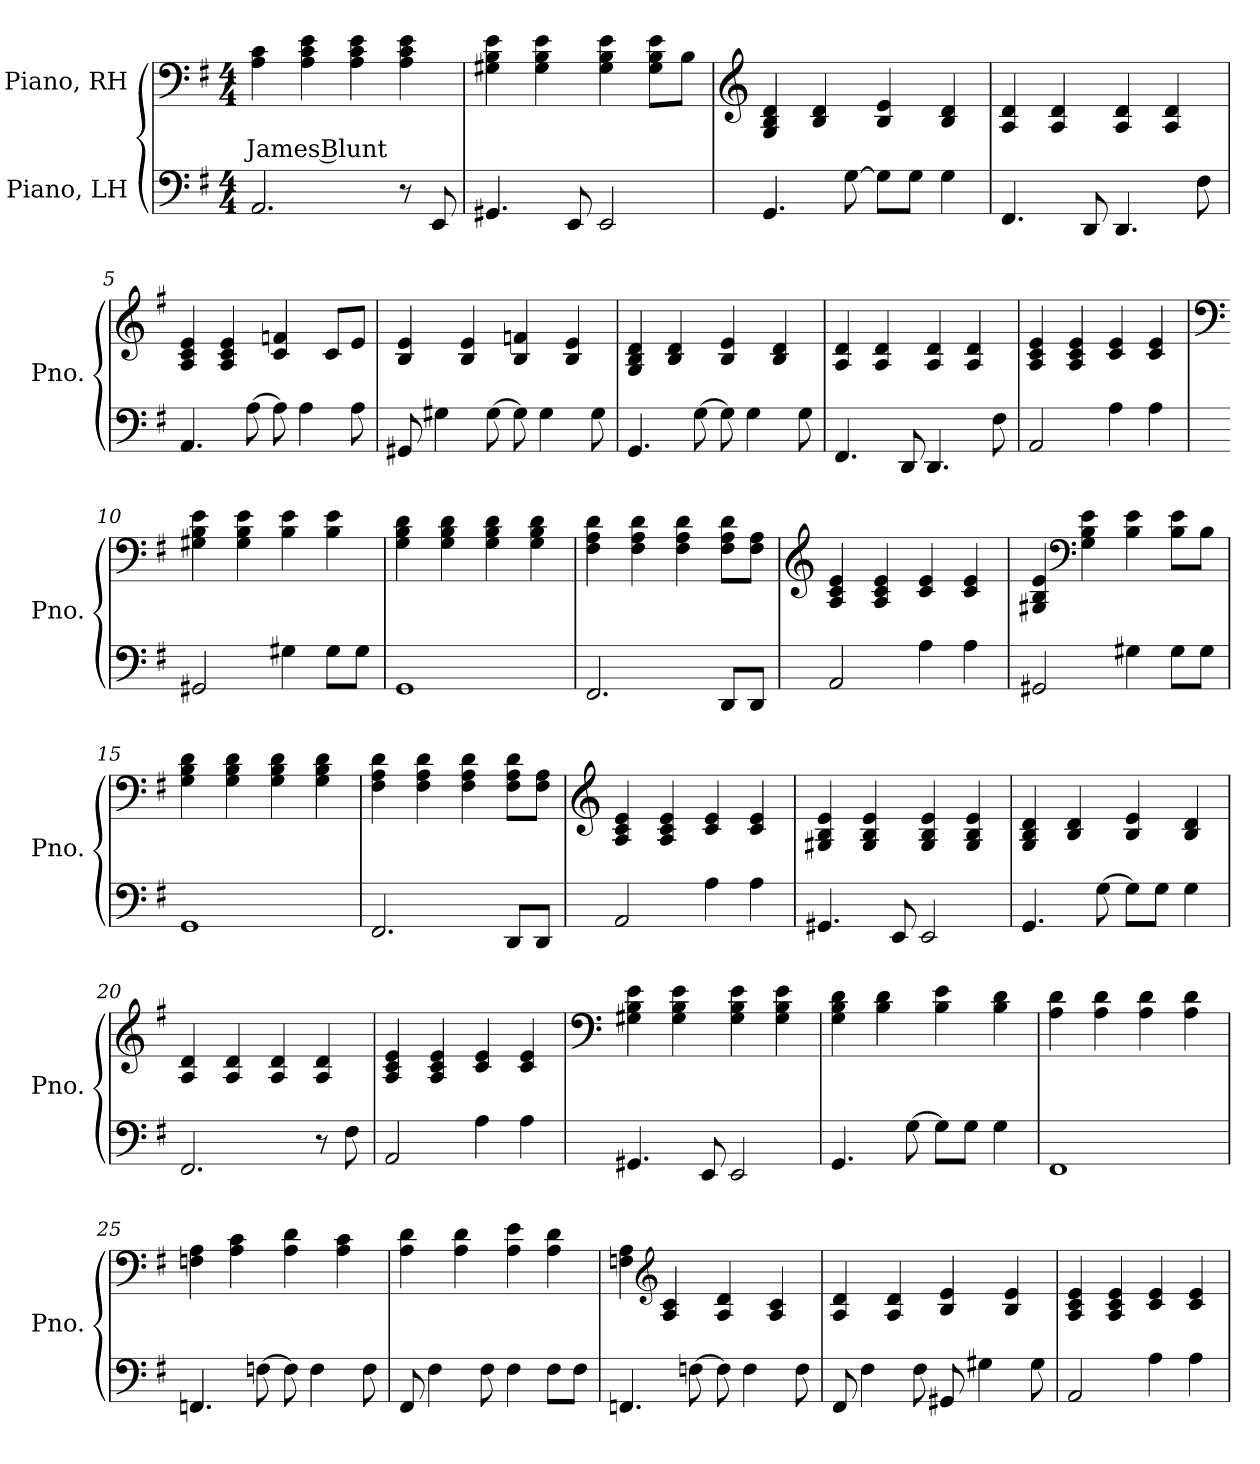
**kern	**kern	**text
*part2	*part1	*part1
*staff2	*staff1	*staff1
*I"Piano, LH	*I"Piano, RH	*
*I'Pno.	*I'Pno.	*
*clefF4	*clefF4	*
*k[f#]	*k[f#]	*
*M4/4	*M4/4	*
*MM83	*MM83	*
=1	=1	=1
!	!	!LO:LY:b
2.AA/	4A\ 4c\	James Blunt
.	4A\ 4c\ 4e\	.
.	4A\ 4c\ 4e\	.
8r	4A\ 4c\ 4e\	.
8EE/	.	.
=2	=2	=2
4.GG#X/	4G#X\ 4B\ 4e\	.
.	4G#\ 4B\ 4e\	.
8EE/	.	.
2EE/	4G#\ 4B\ 4e\	.
.	8G#\ 8B\ 8e\L	.
.	8B\J	.
=3	=3	=3
*	*clefG2	*
4.GG/	4G/ 4B/ 4d/	.
.	4B/ 4d/	.
[8G\	.	.
8G\L]	4B/ 4e/	.
8G\J	.	.
4G\	4B/ 4d/	.
=4	=4	=4
4.FF#/	4A/ 4d/	.
.	4A/ 4d/	.
8DD/	.	.
4.DD/	4A/ 4d/	.
.	4A/ 4d/	.
8F#\	.	.
!!LO:LB:g=z
=5	=5	=5
4.AA/	4A/ 4c/ 4e/	.
.	4A/ 4c/ 4e/	.
[8A\	.	.
8A\]	4c/ 4fn/	.
4A\	.	.
.	8c/L	.
8A\	8e/J	.
=6	=6	=6
8GG#X/	4B/ 4e/	.
4G#X\	.	.
.	4B/ 4e/	.
[8G#\	.	.
8G#\]	4B/ 4fn/	.
4G#\	.	.
.	4B/ 4e/	.
8G#\	.	.
=7	=7	=7
4.GG/	4G/ 4B/ 4d/	.
.	4B/ 4d/	.
[8G\	.	.
8G\]	4B/ 4e/	.
4G\	.	.
.	4B/ 4d/	.
8G\	.	.
=8	=8	=8
4.FF#/	4A/ 4d/	.
.	4A/ 4d/	.
8DD/	.	.
4.DD/	4A/ 4d/	.
.	4A/ 4d/	.
8F#\	.	.
=9	=9	=9
2AA/	4A/ 4c/ 4e/	.
.	4A/ 4c/ 4e/	.
4A\	4c/ 4e/	.
4A\	4c/ 4e/	.
!!LO:LB:g=z
=10	=10	=10
*	*clefF4	*
2GG#X/	4G#X\ 4B\ 4e\	.
.	4G#\ 4B\ 4e\	.
4G#X\	4B\ 4e\	.
8G#\L	4B\ 4e\	.
8G#\J	.	.
=11	=11	=11
1GG	4G\ 4B\ 4d\	.
.	4G\ 4B\ 4d\	.
.	4G\ 4B\ 4d\	.
.	4G\ 4B\ 4d\	.
=12	=12	=12
2.FF#/	4F#\ 4A\ 4d\	.
.	4F#\ 4A\ 4d\	.
.	4F#\ 4A\ 4d\	.
8DD/L	8F#\ 8A\ 8d\L	.
8DD/J	8F#\ 8A\J	.
=13	=13	=13
*	*clefG2	*
2AA/	4A/ 4c/ 4e/	.
.	4A/ 4c/ 4e/	.
4A\	4c/ 4e/	.
4A\	4c/ 4e/	.
=14	=14	=14
2GG#X/	4G#X/ 4B/ 4e/	.
*	*clefF4	*
.	4G#\ 4B\ 4e\	.
4G#X\	4B\ 4e\	.
8G#\L	8B\ 8e\L	.
8G#\J	8B\J	.
!!LO:LB:g=z
=15	=15	=15
1GG	4G\ 4B\ 4d\	.
.	4G\ 4B\ 4d\	.
.	4G\ 4B\ 4d\	.
.	4G\ 4B\ 4d\	.
=16	=16	=16
2.FF#/	4F#\ 4A\ 4d\	.
.	4F#\ 4A\ 4d\	.
.	4F#\ 4A\ 4d\	.
8DD/L	8F#\ 8A\ 8d\L	.
8DD/J	8F#\ 8A\J	.
=17	=17	=17
*	*clefG2	*
2AA/	4A/ 4c/ 4e/	.
.	4A/ 4c/ 4e/	.
4A\	4c/ 4e/	.
4A\	4c/ 4e/	.
=18	=18	=18
4.GG#X/	4G#X/ 4B/ 4e/	.
.	4G#/ 4B/ 4e/	.
8EE/	.	.
2EE/	4G#/ 4B/ 4e/	.
.	4G#/ 4B/ 4e/	.
=19	=19	=19
4.GG/	4G/ 4B/ 4d/	.
.	4B/ 4d/	.
[8G\	.	.
8G\L]	4B/ 4e/	.
8G\J	.	.
4G\	4B/ 4d/	.
=20	=20	=20
2.FF#/	4A/ 4d/	.
.	4A/ 4d/	.
.	4A/ 4d/	.
8r	4A/ 4d/	.
8F#\	.	.
!!LO:LB:g=z
=21	=21	=21
2AA/	4A/ 4c/ 4e/	.
.	4A/ 4c/ 4e/	.
4A\	4c/ 4e/	.
4A\	4c/ 4e/	.
=22	=22	=22
*	*clefF4	*
4.GG#X/	4G#X\ 4B\ 4e\	.
.	4G#\ 4B\ 4e\	.
8EE/	.	.
2EE/	4G#\ 4B\ 4e\	.
.	4G#\ 4B\ 4e\	.
=23	=23	=23
4.GG/	4G\ 4B\ 4d\	.
.	4B\ 4d\	.
[8G\	.	.
8G\L]	4B\ 4e\	.
8G\J	.	.
4G\	4B\ 4d\	.
=24	=24	=24
1FF#	4A\ 4d\	.
.	4A\ 4d\	.
.	4A\ 4d\	.
.	4A\ 4d\	.
=25	=25	=25
4.FFn/	4Fn\ 4A\	.
.	4A\ 4c\	.
[8Fn\	.	.
8F\]	4A\ 4d\	.
4F\	.	.
.	4A\ 4c\	.
8F\	.	.
=26	=26	=26
8FF#/	4A\ 4d\	.
4F#\	.	.
.	4A\ 4d\	.
8F#\	.	.
4F#\	4A\ 4e\	.
8F#\L	4A\ 4d\	.
8F#\J	.	.
!!LO:LB:g=z
=27	=27	=27
4.FFn/	4Fn\ 4A\	.
*	*clefG2	*
.	4A/ 4c/	.
[8Fn\	.	.
8F\]	4A/ 4d/	.
4F\	.	.
.	4A/ 4c/	.
8F\	.	.
=28	=28	=28
8FF#/	4A/ 4d/	.
4F#\	.	.
.	4A/ 4d/	.
8F#\	.	.
8GG#X/	4B/ 4e/	.
4G#X\	.	.
.	4B/ 4e/	.
8G#\	.	.
=29	=29	=29
2AA/	4A/ 4c/ 4e/	.
.	4A/ 4c/ 4e/	.
4A\	4c/ 4e/	.
4A\	4c/ 4e/	.
=	=	=
*-	*-	*-
